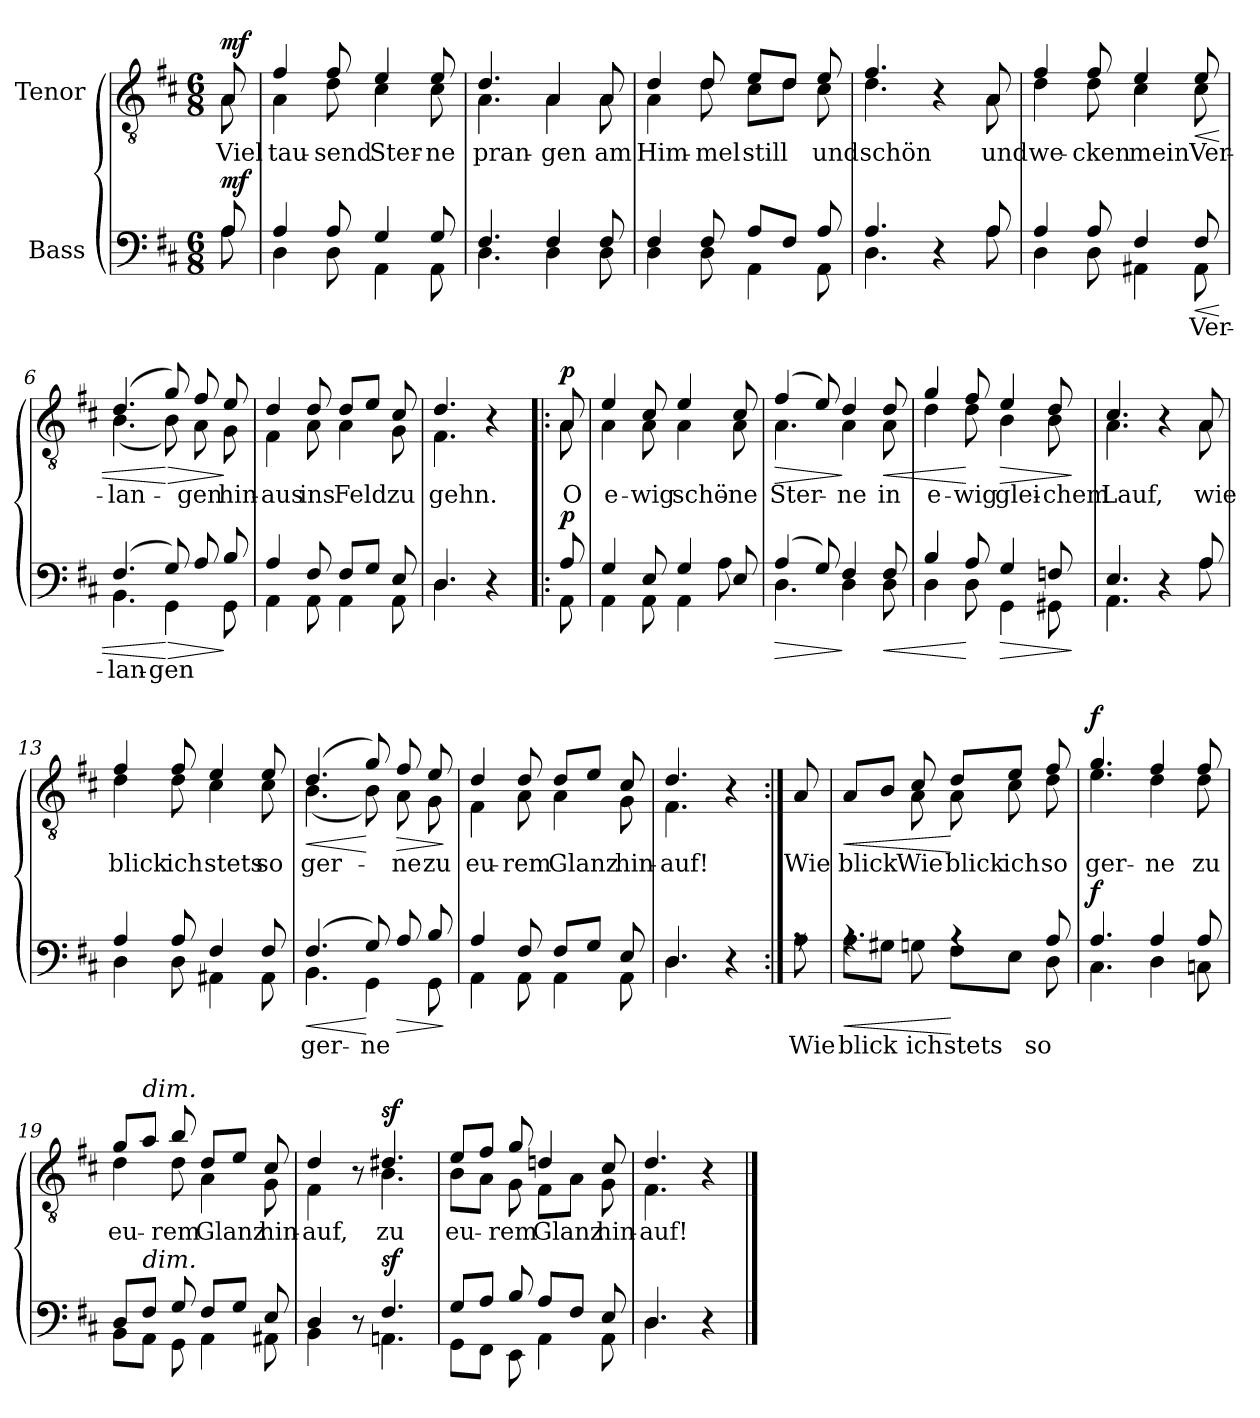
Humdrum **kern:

**kern	**text	**dynam	**kern	**text	**dynam
*part2	*part2	*part2	*part1	*part1	*part1
*staff2	*staff2	*staff2	*staff1	*staff1	*staff1
*I"Bass	*	*	*I"Tenor	*	*
*clefF4	*	*	*clefGv2	*	*
*k[f#c#]	*	*	*k[f#c#]	*	*
*M6/8	*	*	*M6/8	*	*
=	=	=	=	=	=
*^	*	*	*	*	*
!	!	!	!	!LO:TX:a:B:t=Andantino	!	!
!	!	!	!LO:DY:a	!	!LO:LY:b	!LO:DY:a
*	*	*	*	*^	*	*
8A/	8A\	.	mf	8A/	8A\	Viel	mf
=1	=1	=1	=1	=1	=1	=1	=1
!	!	!	!	!	!	!LO:LY:b	!
4A/	4D\	.	.	4f#/	4A\	tau-	.
!	!	!	!	!	!	!LO:LY:b	!
8A/	8D\	.	.	8f#/	8d\	-send	.
!	!	!	!	!	!	!LO:LY:b	!
4G/	4AA\	.	.	4e/	4c#\	Ster-	.
!	!	!	!	!	!	!LO:LY:b	!
8G/	8AA\	.	.	8e/	8c#\	-ne	.
=2	=2	=2	=2	=2	=2	=2	=2
!	!	!	!	!	!	!LO:LY:b	!
4.F#/	4.D\	.	.	4.d/	4.A\	pran-	.
!	!	!	!	!	!	!LO:LY:b	!
4F#/	4D\	.	.	4A/	4A\	-gen	.
!	!	!	!	!	!	!LO:LY:b	!
8F#/	8D\	.	.	8A/	8A\	am	.
=3	=3	=3	=3	=3	=3	=3	=3
!	!	!	!	!	!	!LO:LY:b	!
4F#/	4D\	.	.	4d/	4A\	Him-	.
!	!	!	!	!	!	!LO:LY:b	!
8F#/	8D\	.	.	8d/	8d\	-mel	.
!	!	!	!	!	!	!LO:LY:b	!
8A/L	4AA\	.	.	8e/L	8c#\L	still	.
8F#/J	.	.	.	8d/J	8d\J	.	.
!	!	!	!	!	!	!LO:LY:b	!
8A/	8AA\	.	.	8e/	8c#\	und	.
=4	=4	=4	=4	=4	=4	=4	=4
!	!	!	!	!	!	!LO:LY:b	!
4.A/	4.D\	.	.	4.f#/	4.d\	schön	.
4r	4ryy	.	.	4r	4ryy	.	.
!	!	!	!	!	!	!LO:LY:b	!
8A/	8A\	.	.	8A/	8A\	und	.
!!LO:LB:g=z	!!
=5	=5	=5	=5	=5	=5	=5	=5
!	!	!	!	!	!	!LO:LY:b	!
4A/	4D\	.	.	4f#/	4d\	we-	.
!	!	!	!	!	!	!LO:LY:b	!
8A/	8D\	.	.	8f#/	8d\	-cken	.
!	!	!	!	!	!	!LO:LY:b	!
4F#/	4AA#X\	.	.	4e/	4c#\	mein	.
!	!	!LO:LY:b	!LO:HP:b	!	!	!LO:LY:b	!LO:HP:b
8F#/	8AA#\	Ver-	<	8e/	8c#\	Ver-	<
=6	=6	=6	=6	=6	=6	=6	=6
!	!	!LO:LY:b	!	!	!	!LO:LY:b	!
(4.F#/	4.BB\	-lan-	.	(4.d/	(4.B\	-lan-	.
!	!	!LO:LY:b	!LO:HP:n=1:b	!	!	!	!LO:HP:n=1:b
8G/)	4GG\	-gen	[ >	8g/)	8B\)	.	[ >
!	!	!	!	!	!	!LO:LY:b	!
8A/	.	.	.	8f#/	8A\	-gen	.
!	!	!	!	!	!	!LO:LY:b	!
8B/	8GG\	.	]	8e/	8G\	hin-	]
=7	=7	=7	=7	=7	=7	=7	=7
!	!	!	!	!	!	!LO:LY:b	!
4A/	4AA\	.	.	4d/	4F#\	-aus	.
!	!	!	!	!	!	!LO:LY:b	!
8F#/	8AA\	.	.	8d/	8A\	ins	.
!	!	!	!	!	!	!LO:LY:b	!
8F#/L	4AA\	.	.	8d/L	4A\	Feld	.
8G/J	.	.	.	8e/J	.	.	.
!	!	!	!	!	!	!LO:LY:b	!
8E/	8AA\	.	.	8c#/	8G\	zu	.
=8	=8	=8	=8	=8	=8	=8	=8
!	!	!	!	!	!	!LO:LY:b	!
4.D/	4.D\	.	.	4.d/	4.F#\	gehn.	.
4r	4ryy	.	.	4r	4ryy	.	.
=8X1!|:	=8X1!|:	=8X1!|:	=8X1!|:	=8X1!|:	=8X1!|:	=8X1!|:	=8X1!|:
!	!	!	!LO:DY:a	!	!	!LO:LY:b	!LO:DY:a
8A/	8AA\	.	p	8A/	8A\	O	p
!!LO:LB:g=z	!!
=9	=9	=9	=9	=9	=9	=9	=9
!	!	!	!	!	!	!LO:LY:b	!
4G/	4AA\	.	.	4e/	4A\	e-	.
!	!	!	!	!	!	!LO:LY:b	!
8E/	8AA\	.	.	8c#/	8A\	-wig	.
!	!	!	!	!	!	!LO:LY:b	!
4G/	4AA\	.	.	4e/	4A\	schö-	.
!	!	!	!	!	!	!LO:LY:b	!
8E/	8A\	.	.	8c#/	8A\	-ne	.
=10	=10	=10	=10	=10	=10	=10	=10
!	!	!	!LO:HP:b	!	!	!LO:LY:b	!LO:HP:b
(4A/	4.D\	.	>	(4f#/	4.A\	Ster-	>
8G/)	.	.	.	8e/)	.	.	.
!	!	!	!	!	!	!LO:LY:b	!
4F#/	4D\	.	]	4d/	4A\	-ne	]
!	!	!	!LO:HP:b	!	!	!LO:LY:b	!LO:HP:b
8F#/	8D\	.	<	8d/	8A\	in	<
=11	=11	=11	=11	=11	=11	=11	=11
!	!	!	!	!	!	!LO:LY:b	!
4B/	4D\	.	.	4g/	4d\	e-	.
!	!	!	!	!	!	!LO:LY:b	!
8A/	8D\	.	[	8f#/	8d\	-wig	[
!	!	!	!LO:HP:b	!	!	!LO:LY:b	!LO:HP:b
4G/	4GG\	.	>	4e/	4B\	glei-	>
!	!	!	!	!	!	!LO:LY:b	!
8Fn/	8GG#X\	.	.	8d/	8B\	-chem	.
*v	*v	*	*	*	*	*	*
*	*	*	*v	*v	*	*
.	.	]	.	.	]
=12	=12	=12	=12	=12	=12
*^	*	*	*	*	*
!	!	!	!	!	!LO:LY:b	!
*	*	*	*	*^	*	*
4.E/	4.AA\	.	.	4.c#/	4.A\	Lauf,	.
4r	4ryy	.	.	4r	4ryy	.	.
!	!	!	!LO:DY:a	!	!	!LO:LY:b	!LO:DY:a
8A/	8A\	.	other-dynamics	8A/	8A\	wie	other-dynamics
=13	=13	=13	=13	=13	=13	=13	=13
!	!	!	!	!	!	!LO:LY:b	!
4A/	4D\	.	.	4f#/	4d\	blick	.
!	!	!	!	!	!	!LO:LY:b	!
8A/	8D\	.	.	8f#/	8d\	ich	.
!	!	!	!	!	!	!LO:LY:b	!
4F#/	4AA#X\	.	.	4e/	4c#\	stets	.
!	!	!	!	!	!	!LO:LY:b	!
8F#/	8AA#\	.	.	8e/	8c#\	so	.
!!LO:LB:g=z	!!
=14	=14	=14	=14	=14	=14	=14	=14
!	!	!LO:LY:b	!LO:HP:b	!	!	!LO:LY:b	!LO:HP:b
(4.F#/	4.BB\	ger-	<	(4.d/	(4.B\	ger-	<
!	!	!LO:LY:b	!	!	!	!	!
8G/)	4GG\	-ne	[	8g/)	8B\)	.	[
!	!	!	!LO:HP:b	!	!	!LO:LY:b	!LO:HP:b
8A/	.	.	>	8f#/	8A\	-ne	>
!	!	!	!	!	!	!LO:LY:b	!
8B/	8GG\	.	.	8e/	8G\	zu	.
*v	*v	*	*	*	*	*	*
*	*	*	*v	*v	*	*
.	.	]	.	.	]
=15	=15	=15	=15	=15	=15
*^	*	*	*	*	*
!	!	!	!	!	!LO:LY:b	!
*	*	*	*	*^	*	*
4A/	4AA\	.	.	4d/	4F#\	eu-	.
!	!	!	!	!	!	!LO:LY:b	!
8F#/	8AA\	.	.	8d/	8A\	-rem	.
!	!	!	!	!	!	!LO:LY:b	!
8F#/L	4AA\	.	.	8d/L	4A\	Glanz	.
8G/J	.	.	.	8e/J	.	.	.
!	!	!	!	!	!	!LO:LY:b	!
8E/	8AA\	.	.	8c#/	8G\	hin-	.
=16	=16	=16	=16	=16	=16	=16	=16
!	!	!	!	!	!	!LO:LY:b	!
4.D/	4.D\	.	.	4.d/	4.F#\	-auf!	.
4r	4ryy	.	.	4r	4ryy	.	.
=16X2:|!	=16X2:|!	=16X2:|!	=16X2:|!	=16X2:|!	=16X2:|!	=16X2:|!	=16X2:|!
!	!	!LO:LY:b	!LO:DY:b	!	!	!LO:LY:b	!LO:DY:a
*	*	*	*	*v	*v	*	*
8rA	8A\	Wie	other-dynamics	8A/	Wie	other-dynamics
=17	=17	=17	=17	=17	=17	=17
!	!	!LO:LY:b	!LO:HP:b	!	!LO:LY:b	!LO:HP:b
*	*	*	*	*^	*	*
4.rA	8A\L	blick	<	8A/L	4ryy	blick	<
.	8G#X\J	.	.	8B/J	.	.	.
!	!	!LO:LY:b	!	!	!	!LO:LY:b	!
!	!	!	!	!	!	!LO:LY:b	!
.	8Gn\	ich	.	8c#/	8A\	Wie	.
!	!	!LO:LY:b	!	!	!	!LO:LY:b	!
!	!	!	!	!	!	!LO:LY:b	!
4rA	8F#\L	stets	[	8d/L	8A\	blick	[
!	!	!	!	!	!	!LO:LY:b	!
.	8E\J	.	.	8e/J	8c#\	ich	.
!	!	!LO:LY:b	!	!	!	!LO:LY:b	!
!	!	!	!	!	!	!LO:LY:b	!
8A/	8D\	so	.	8f#/	8d\	so	.
!!LO:LB:g=z	!!
=18	=18	=18	=18	=18	=18	=18	=18
!	!	!	!LO:DY:a	!	!	!LO:LY:b	!LO:DY:a
4.A/	4.C#\	.	f	4.g/	4.e\	ger-	f
!	!	!	!	!	!	!LO:LY:b	!
4A/	4D\	.	.	4f#/	4d\	-ne	.
!	!	!	!	!	!	!LO:LY:b	!
8A/	8Cn\	.	.	8f#/	8d\	zu	.
=19	=19	=19	=19	=19	=19	=19	=19
!	!	!	!	!	!	!LO:LY:b	!
8D/L	8BB\L	.	.	8g/L	4d\	eu-	.
!	!	!	!	!LO:TX:a:i:t=dim.	!	!	!
!LO:TX:a:i:t=dim.	!	!	!	!	!	!	!
8F#/J	8AA\J	.	.	8a/J	.	.	.
!	!	!	!	!	!	!LO:LY:b	!
8G/	8GG\	.	.	8b/	8d\	-rem	.
!	!	!	!	!	!	!LO:LY:b	!
8F#/L	4AA\	.	.	8d/L	4A\	Glanz	.
8G/J	.	.	.	8e/J	.	.	.
!	!	!	!	!	!	!LO:LY:b	!
8E/	8AA#X\	.	.	8c#/	8G\	hin-	.
=20	=20	=20	=20	=20	=20	=20	=20
!	!	!	!	!	!	!LO:LY:b	!
4D/	4BB\	.	.	4d/	4F#\	-auf,	.
8r	8ryy	.	.	8r	8ryy	.	.
!	!	!	!LO:DY:a	!	!	!LO:LY:b	!LO:DY:a
4.F#/	4.AAn\	.	sf	4.d#X/	4.B\	zu	sf
=21	=21	=21	=21	=21	=21	=21	=21
!	!	!	!	!	!	!LO:LY:b	!
8G/L	8GG\L	.	.	8e/L	8B\L	eu-	.
8A/J	8FF#\J	.	.	8f#/J	8A\J	.	.
!	!	!	!	!	!	!LO:LY:b	!
8B/	8EE\	.	.	8g/	8G\	-rem	.
!	!	!	!	!	!	!LO:LY:b	!
8A/L	4AA\	.	.	4dn/	8F#\L	Glanz	.
8F#/J	.	.	.	.	8A\J	.	.
!	!	!	!	!	!	!LO:LY:b	!
8E/	8AA\	.	.	8c#/	8G\	hin-	.
=22	=22	=22	=22	=22	=22	=22	=22
!	!	!	!	!	!	!LO:LY:b	!
4.D/	4.D\	.	.	4.d/	4.F#\	-auf!	.
4r	4ryy	.	.	4r	4ryy	.	.
*v	*v	*	*	*	*	*	*
*	*	*	*v	*v	*	*
==	==	==	==	==	==
*-	*-	*-	*-	*-	*-
